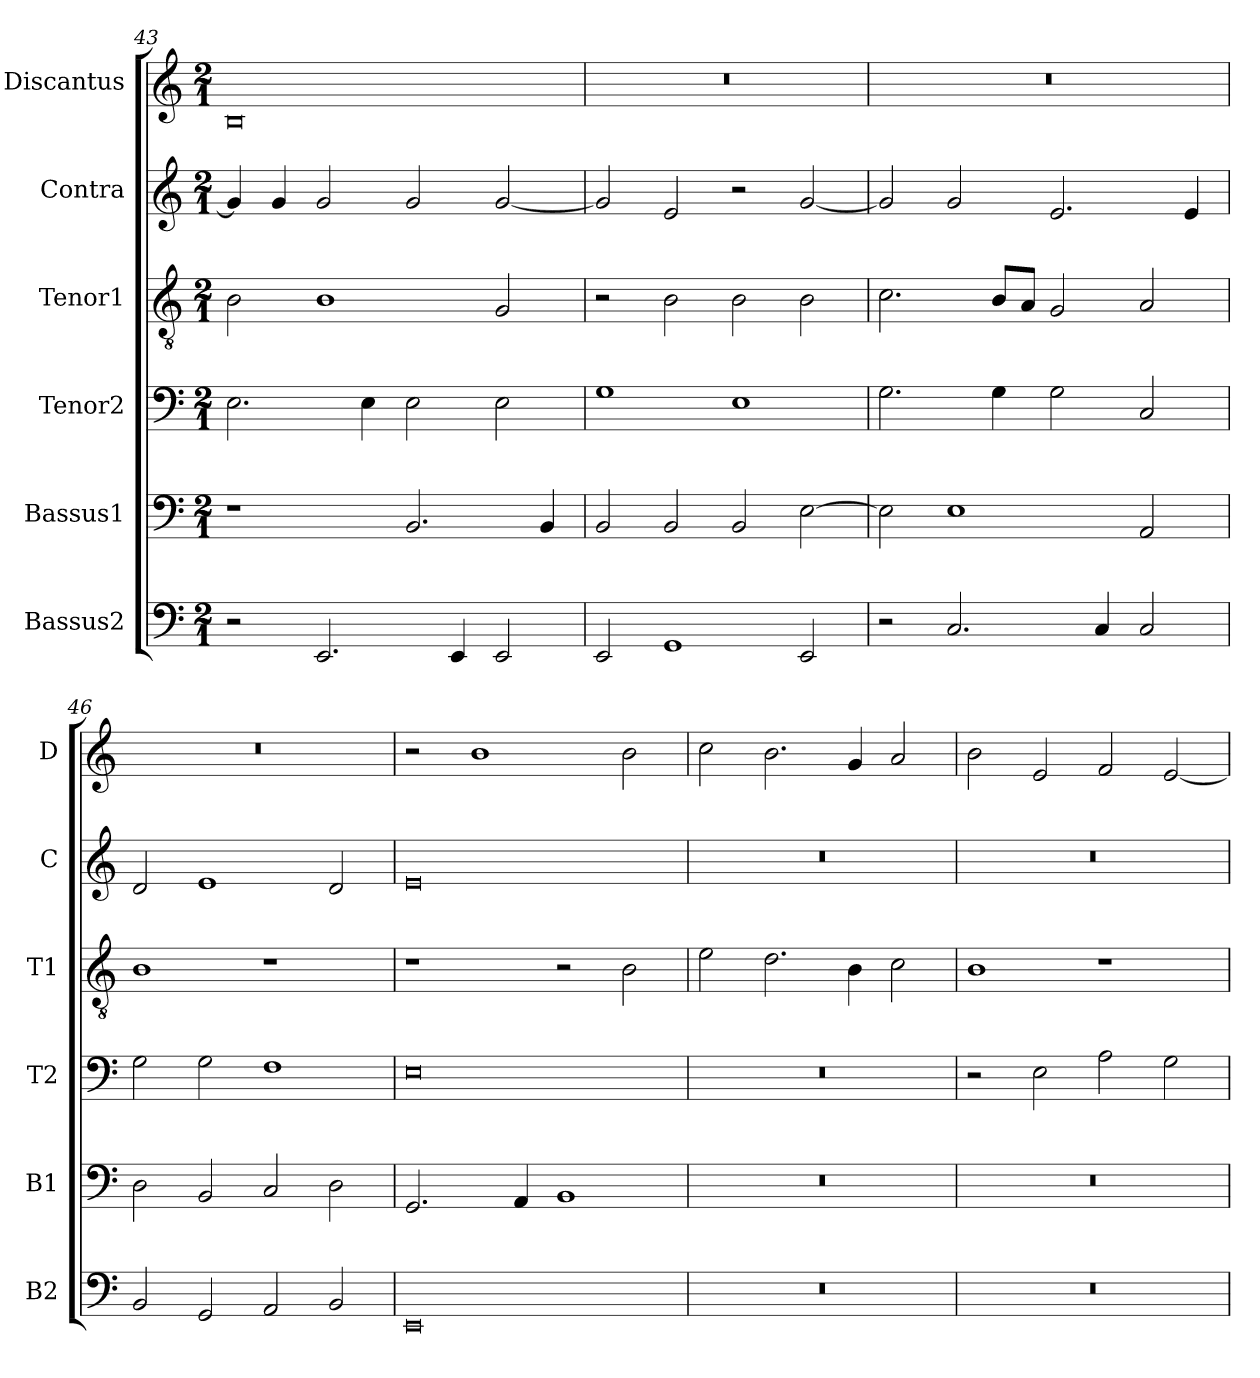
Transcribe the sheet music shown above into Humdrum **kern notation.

**kern	**kern	**kern	**kern	**kern	**kern
*part6	*part5	*part4	*part3	*part2	*part1
*staff6	*staff5	*staff4	*staff3	*staff2	*staff1
*I"Bassus2	*I"Bassus1	*I"Tenor2	*I"Tenor1	*I"Contra	*I"Discantus
*I'B2	*I'B1	*I'T2	*I'T1	*I'C	*I'D
*clefF4	*clefF4	*clefF4	*clefGv2	*clefG2	*clefG2
*k[]	*k[]	*k[]	*k[]	*k[]	*k[]
*M2/1	*M2/1	*M2/1	*M2/1	*M2/1	*M2/1
=43	=43	=43	=43	=43	=43
2r	1r	2.E\	2B\	4g/]	0B
.	.	.	.	4g/	.
2.EE/	.	.	1B	2g/	.
.	.	4E\	.	.	.
.	2.BB/	2E\	.	2g/	.
4EE/	.	.	.	.	.
2EE/	.	2E\	2G/	[2g/	.
.	4BB/	.	.	.	.
=44	=44	=44	=44	=44	=44
2EE/	2BB/	1G	2r	2g/]	0r
1GG	2BB/	.	2B\	2e/	.
.	2BB/	1E	2B\	2r	.
2EE/	[2E\	.	2B\	[2g/	.
=45	=45	=45	=45	=45	=45
2r	2E\]	2.G\	2.c\	2g/]	0r
2.C/	1E	.	.	2g/	.
.	.	4G\	8B/L	.	.
.	.	.	8A/J	.	.
.	.	2G\	2G/	2.e/	.
4C/	.	.	.	.	.
2C/	2AA/	2C/	2A/	.	.
.	.	.	.	4e/	.
=46	=46	=46	=46	=46	=46
2BB/	2D\	2G\	1B	2d/	0r
2GG/	2BB/	2G\	.	1e	.
2AA/	2C/	1F	1r	.	.
2BB/	2D\	.	.	2d/	.
=47	=47	=47	=47	=47	=47
0EE	2.GG/	0E	1r	0e	2r
.	.	.	.	.	1b
.	4AA/	.	.	.	.
.	1BB	.	2r	.	.
.	.	.	2B\	.	2b\
=48	=48	=48	=48	=48	=48
0r	0r	0r	2e\	0r	2cc\
.	.	.	2.d\	.	2.b\
.	.	.	4B\	.	4g/
.	.	.	2c\	.	2a/
=49	=49	=49	=49	=49	=49
0r	0r	2r	1B	0r	2b\
.	.	2E\	.	.	2e/
.	.	2A\	1r	.	2f/
.	.	2G\	.	.	[2e/
=	=	=	=	=	=
*-	*-	*-	*-	*-	*-
